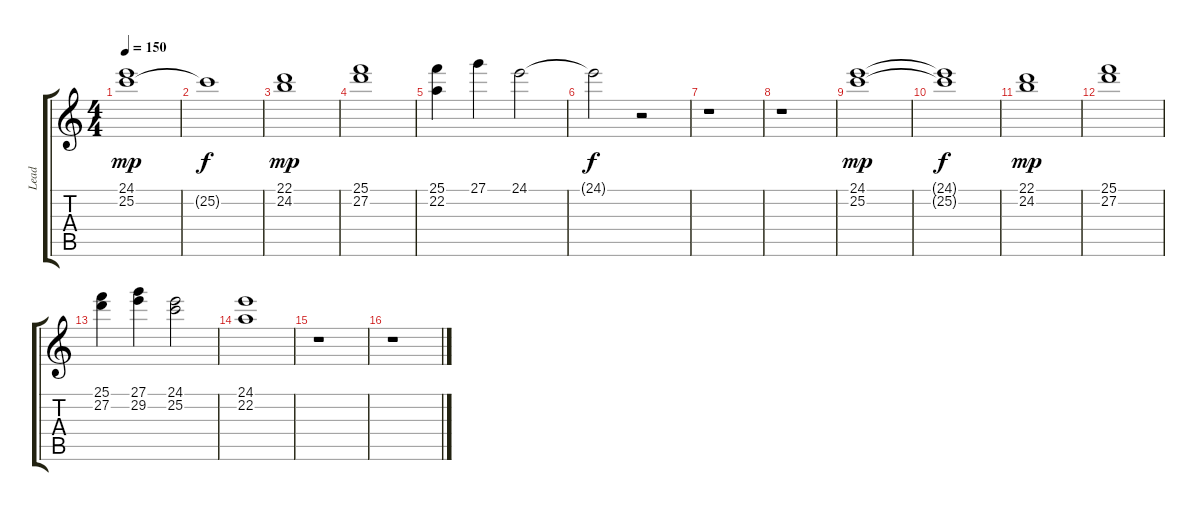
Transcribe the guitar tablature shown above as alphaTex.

\track ("Lead" "Lead") {instrument lead3calliope}
\staff {score tabs}
\tuning (E4 B3 G3 D3 A2 E2) {hide}
\ts (4 4)
\tempo 150
\clef g2
\ks c
(24.1 25.2).1{dy mp} |
25.2{t}.1{dy f} |
(22.1 24.2).1{dy mp} |
(25.1 27.2).1 |
(25.1 22.2).4 27.1.4 24.1.2 |
24.1{t}.2{dy f} r.2 |
r.1 |
r.1 |
(24.1 25.2).1{dy mp} |
(24.1{t} 25.2{t}).1{dy f} |
(22.1 24.2).1{dy mp} |
(25.1 27.2).1 |
(25.1 27.2).4 (27.1 29.2).4 (24.1 25.2).2 |
(24.1 22.2).1 |
r.1 |
r.1
